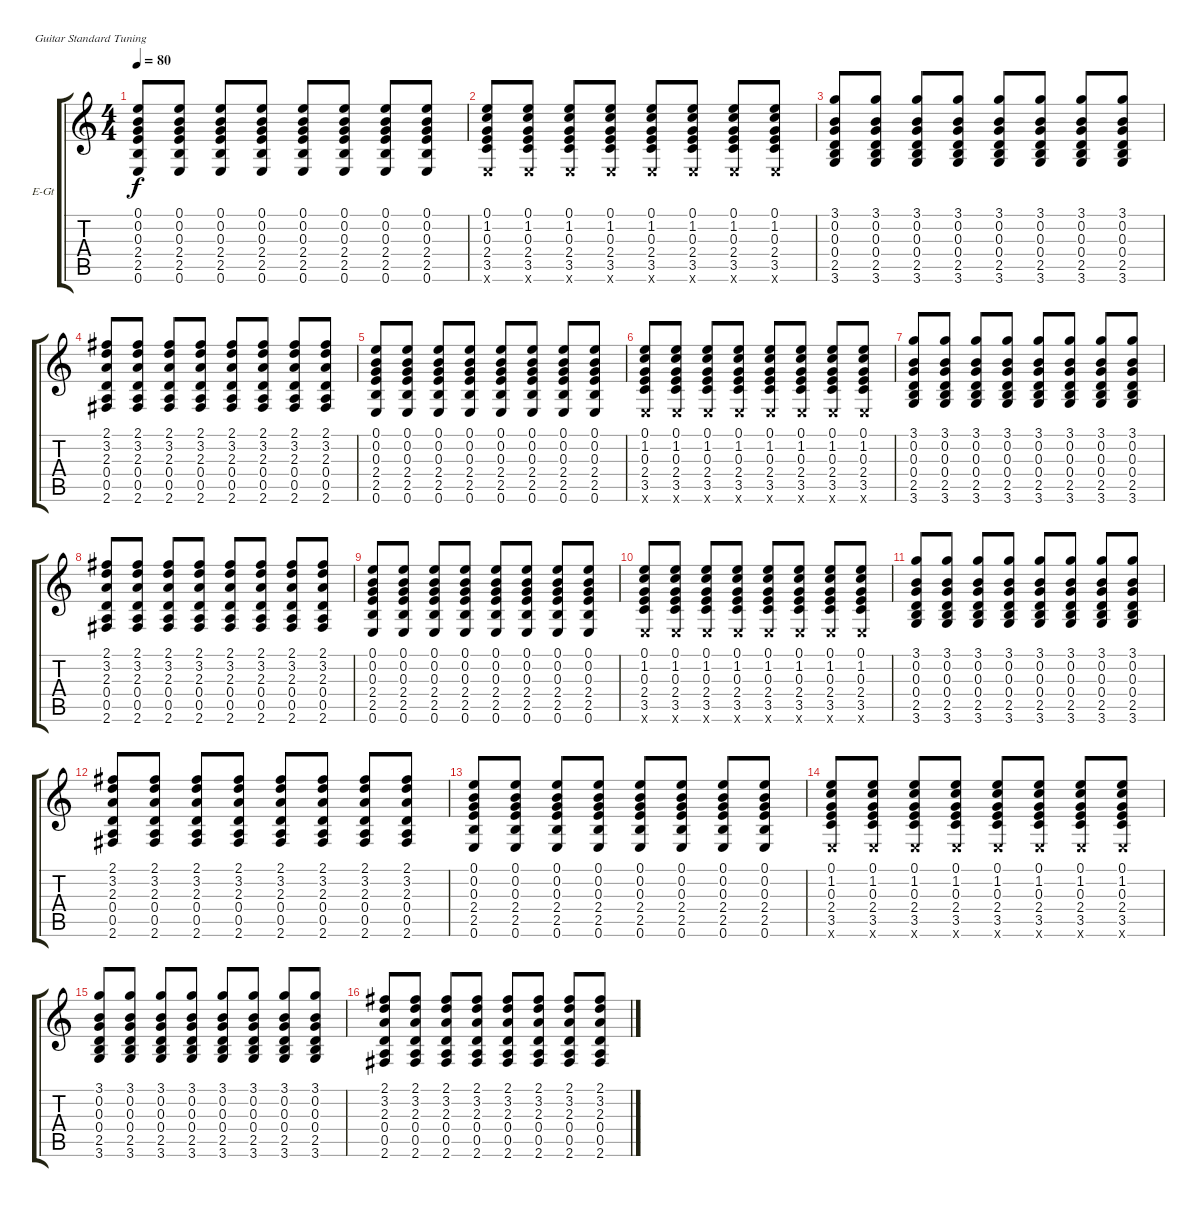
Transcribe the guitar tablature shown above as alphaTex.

\bracketExtendMode groupsimilarinstruments
\firstSystemTrackNameOrientation horizontal
\otherSystemsTrackNameOrientation horizontal
\track ("Guitar2" "E-Gt") {instrument overdrivenguitar}
\staff {score tabs}
\tuning (E4 B3 G3 D3 A2 E2)
\ts (4 4)
\tempo 80
\clef g2
\ks c
(0.1 0.2 0.3 2.4 2.5 0.6).8{dy f} (0.1 0.2 0.3 2.4 2.5 0.6).8 (0.1 0.2 0.3 2.4 2.5 0.6).8 (0.1 0.2 0.3 2.4 2.5 0.6).8 (0.1 0.2 0.3 2.4 2.5 0.6).8 (0.1 0.2 0.3 2.4 2.5 0.6).8 (0.1 0.2 0.3 2.4 2.5 0.6).8 (0.1 0.2 0.3 2.4 2.5 0.6).8 |
(0.1 1.2 0.3 2.4 3.5 0.6{x}).8 (0.1 1.2 0.3 2.4 3.5 0.6{x}).8 (0.1 1.2 0.3 2.4 3.5 0.6{x}).8 (0.1 1.2 0.3 2.4 3.5 0.6{x}).8 (0.1 1.2 0.3 2.4 3.5 0.6{x}).8 (0.1 1.2 0.3 2.4 3.5 0.6{x}).8 (0.1 1.2 0.3 2.4 3.5 0.6{x}).8 (0.1 1.2 0.3 2.4 3.5 0.6{x}).8 |
(3.1 0.2 0.3 0.4 2.5 3.6).8 (3.1 0.2 0.3 0.4 2.5 3.6).8 (3.1 0.2 0.3 0.4 2.5 3.6).8 (3.1 0.2 0.3 0.4 2.5 3.6).8 (3.1 0.2 0.3 0.4 2.5 3.6).8 (3.1 0.2 0.3 0.4 2.5 3.6).8 (3.1 0.2 0.3 0.4 2.5 3.6).8 (3.1 0.2 0.3 0.4 2.5 3.6).8 |
(2.1 3.2 2.3 0.4 0.5 2.6).8 (2.1 3.2 2.3 0.4 0.5 2.6).8 (2.1 3.2 2.3 0.4 0.5 2.6).8 (2.1 3.2 2.3 0.4 0.5 2.6).8 (2.1 3.2 2.3 0.4 0.5 2.6).8 (2.1 3.2 2.3 0.4 0.5 2.6).8 (2.1 3.2 2.3 0.4 0.5 2.6).8 (2.1 3.2 2.3 0.4 0.5 2.6).8 |
(0.1 0.2 0.3 2.4 2.5 0.6).8 (0.1 0.2 0.3 2.4 2.5 0.6).8 (0.1 0.2 0.3 2.4 2.5 0.6).8 (0.1 0.2 0.3 2.4 2.5 0.6).8 (0.1 0.2 0.3 2.4 2.5 0.6).8 (0.1 0.2 0.3 2.4 2.5 0.6).8 (0.1 0.2 0.3 2.4 2.5 0.6).8 (0.1 0.2 0.3 2.4 2.5 0.6).8 |
(0.1 1.2 0.3 2.4 3.5 0.6{x}).8 (0.1 1.2 0.3 2.4 3.5 0.6{x}).8 (0.1 1.2 0.3 2.4 3.5 0.6{x}).8 (0.1 1.2 0.3 2.4 3.5 0.6{x}).8 (0.1 1.2 0.3 2.4 3.5 0.6{x}).8 (0.1 1.2 0.3 2.4 3.5 0.6{x}).8 (0.1 1.2 0.3 2.4 3.5 0.6{x}).8 (0.1 1.2 0.3 2.4 3.5 0.6{x}).8 |
(3.1 0.2 0.3 0.4 2.5 3.6).8 (3.1 0.2 0.3 0.4 2.5 3.6).8 (3.1 0.2 0.3 0.4 2.5 3.6).8 (3.1 0.2 0.3 0.4 2.5 3.6).8 (3.1 0.2 0.3 0.4 2.5 3.6).8 (3.1 0.2 0.3 0.4 2.5 3.6).8 (3.1 0.2 0.3 0.4 2.5 3.6).8 (3.1 0.2 0.3 0.4 2.5 3.6).8 |
(2.1 3.2 2.3 0.4 0.5 2.6).8 (2.1 3.2 2.3 0.4 0.5 2.6).8 (2.1 3.2 2.3 0.4 0.5 2.6).8 (2.1 3.2 2.3 0.4 0.5 2.6).8 (2.1 3.2 2.3 0.4 0.5 2.6).8 (2.1 3.2 2.3 0.4 0.5 2.6).8 (2.1 3.2 2.3 0.4 0.5 2.6).8 (2.1 3.2 2.3 0.4 0.5 2.6).8 |
(0.1 0.2 0.3 2.4 2.5 0.6).8 (0.1 0.2 0.3 2.4 2.5 0.6).8 (0.1 0.2 0.3 2.4 2.5 0.6).8 (0.1 0.2 0.3 2.4 2.5 0.6).8 (0.1 0.2 0.3 2.4 2.5 0.6).8 (0.1 0.2 0.3 2.4 2.5 0.6).8 (0.1 0.2 0.3 2.4 2.5 0.6).8 (0.1 0.2 0.3 2.4 2.5 0.6).8 |
(0.1 1.2 0.3 2.4 3.5 0.6{x}).8 (0.1 1.2 0.3 2.4 3.5 0.6{x}).8 (0.1 1.2 0.3 2.4 3.5 0.6{x}).8 (0.1 1.2 0.3 2.4 3.5 0.6{x}).8 (0.1 1.2 0.3 2.4 3.5 0.6{x}).8 (0.1 1.2 0.3 2.4 3.5 0.6{x}).8 (0.1 1.2 0.3 2.4 3.5 0.6{x}).8 (0.1 1.2 0.3 2.4 3.5 0.6{x}).8 |
(3.1 0.2 0.3 0.4 2.5 3.6).8 (3.1 0.2 0.3 0.4 2.5 3.6).8 (3.1 0.2 0.3 0.4 2.5 3.6).8 (3.1 0.2 0.3 0.4 2.5 3.6).8 (3.1 0.2 0.3 0.4 2.5 3.6).8 (3.1 0.2 0.3 0.4 2.5 3.6).8 (3.1 0.2 0.3 0.4 2.5 3.6).8 (3.1 0.2 0.3 0.4 2.5 3.6).8 |
(2.1 3.2 2.3 0.4 0.5 2.6).8 (2.1 3.2 2.3 0.4 0.5 2.6).8 (2.1 3.2 2.3 0.4 0.5 2.6).8 (2.1 3.2 2.3 0.4 0.5 2.6).8 (2.1 3.2 2.3 0.4 0.5 2.6).8 (2.1 3.2 2.3 0.4 0.5 2.6).8 (2.1 3.2 2.3 0.4 0.5 2.6).8 (2.1 3.2 2.3 0.4 0.5 2.6).8 |
(0.1 0.2 0.3 2.4 2.5 0.6).8 (0.1 0.2 0.3 2.4 2.5 0.6).8 (0.1 0.2 0.3 2.4 2.5 0.6).8 (0.1 0.2 0.3 2.4 2.5 0.6).8 (0.1 0.2 0.3 2.4 2.5 0.6).8 (0.1 0.2 0.3 2.4 2.5 0.6).8 (0.1 0.2 0.3 2.4 2.5 0.6).8 (0.1 0.2 0.3 2.4 2.5 0.6).8 |
(0.1 1.2 0.3 2.4 3.5 0.6{x}).8 (0.1 1.2 0.3 2.4 3.5 0.6{x}).8 (0.1 1.2 0.3 2.4 3.5 0.6{x}).8 (0.1 1.2 0.3 2.4 3.5 0.6{x}).8 (0.1 1.2 0.3 2.4 3.5 0.6{x}).8 (0.1 1.2 0.3 2.4 3.5 0.6{x}).8 (0.1 1.2 0.3 2.4 3.5 0.6{x}).8 (0.1 1.2 0.3 2.4 3.5 0.6{x}).8 |
(3.1 0.2 0.3 0.4 2.5 3.6).8 (3.1 0.2 0.3 0.4 2.5 3.6).8 (3.1 0.2 0.3 0.4 2.5 3.6).8 (3.1 0.2 0.3 0.4 2.5 3.6).8 (3.1 0.2 0.3 0.4 2.5 3.6).8 (3.1 0.2 0.3 0.4 2.5 3.6).8 (3.1 0.2 0.3 0.4 2.5 3.6).8 (3.1 0.2 0.3 0.4 2.5 3.6).8 |
(2.1 3.2 2.3 0.4 0.5 2.6).8 (2.1 3.2 2.3 0.4 0.5 2.6).8 (2.1 3.2 2.3 0.4 0.5 2.6).8 (2.1 3.2 2.3 0.4 0.5 2.6).8 (2.1 3.2 2.3 0.4 0.5 2.6).8 (2.1 3.2 2.3 0.4 0.5 2.6).8 (2.1 3.2 2.3 0.4 0.5 2.6).8 (2.1 3.2 2.3 0.4 0.5 2.6).8
